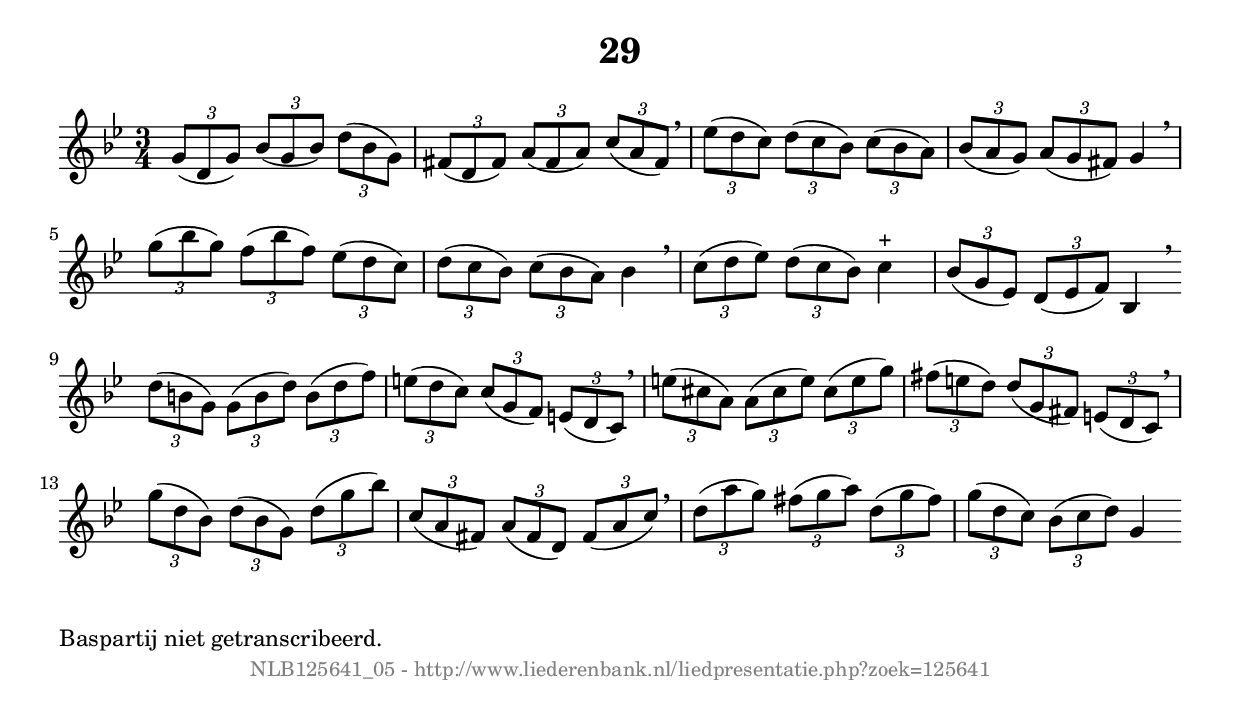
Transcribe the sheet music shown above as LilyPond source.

%
% produced by wce2krn 1.64 (7 June 2014)
%
\version"2.16"
#(append! paper-alist '(("long" . (cons (* 210 mm) (* 2000 mm)))))
#(set-default-paper-size "long")
sb = {\breathe}
mBreak = {\breathe }
bBreak = {\breathe }
x = {\once\override NoteHead #'style = #'cross }
gl=\glissando
itime={\override Staff.TimeSignature #'stencil = ##f }
ficta = {\once\set suggestAccidentals = ##t}
fine = {\once\override Score.RehearsalMark #'self-alignment-X = #1 \mark \markup {\italic{Fine}}}
dc = {\once\override Score.RehearsalMark #'self-alignment-X = #1 \mark \markup {\italic{D.C.}}}
dcf = {\once\override Score.RehearsalMark #'self-alignment-X = #1 \mark \markup {\italic{D.C. al Fine}}}
dcc = {\once\override Score.RehearsalMark #'self-alignment-X = #1 \mark \markup {\italic{D.C. al Coda}}}
ds = {\once\override Score.RehearsalMark #'self-alignment-X = #1 \mark \markup {\italic{D.S.}}}
dsf = {\once\override Score.RehearsalMark #'self-alignment-X = #1 \mark \markup {\italic{D.S. al Fine}}}
dsc = {\once\override Score.RehearsalMark #'self-alignment-X = #1 \mark \markup {\italic{D.S. al Coda}}}
pv = {\set Score.repeatCommands = #'((volta "1"))}
sv = {\set Score.repeatCommands = #'((volta "2"))}
tv = {\set Score.repeatCommands = #'((volta "3"))}
qv = {\set Score.repeatCommands = #'((volta "4"))}
xv = {\set Score.repeatCommands = #'((volta #f))}
\header{ tagline = ""
title = "29"
}
\score {{
\key g \minor
\relative g'
{
\set melismaBusyProperties = #'()
\time 3/4
\tempo 4=120
\override Score.MetronomeMark #'transparent = ##t
\override Score.RehearsalMark #'break-visibility = #(vector #t #t #f)
\times 2/3 {g8( d g)} \times 2/3 {bes( g bes)} \times 2/3 {d( bes g)} \times 2/3 {fis( d fis)} \times 2/3 {a( fis a)} \times 2/3 {c( a fis)} \sb \times 2/3 {es'( d c)} \times 2/3 {d( c bes)} \times 2/3 {c( bes a)} \times 2/3 {bes( a g)} \times 2/3 {a( g fis)} g4 \mBreak \bar "|"
\times 2/3 {g'8( bes g)} \times 2/3 {f( bes f)} \times 2/3 {es( d c)} \times 2/3 {d( c bes)} \times 2/3 {c( bes a)} bes4 \sb \times 2/3 {c8( d es)} \times 2/3 {d( c bes)} c4^"+" \times 2/3 {bes8( g es)} \times 2/3 {d( es f)} bes,4 \bar ":|:" \bBreak
\times 2/3 {d'8( b g)} \times 2/3 {g( b d)} \times 2/3 {b( d f)} \times 2/3 {e( d c)} \times 2/3 {c( g f)} \times 2/3 {e( d c)} \sb \times 2/3 {e'( cis a)} \times 2/3 {a( cis e)} \times 2/3 {cis( e g)} \times 2/3 {fis( e d)} \times 2/3 {d( g, fis)} \times 2/3 {e( d c)} \mBreak \bar "|"
\times 2/3 {g''8( d bes)} \times 2/3 {d( bes g)} \times 2/3 {d'( g bes)} \times 2/3 {c,( a fis)} \times 2/3 {a( fis d)} \times 2/3 {fis( a c)} \sb \times 2/3 {d( a' g)} \times 2/3 {fis( g a)} \times 2/3 {d,( g fis)} \times 2/3 {g( d c)} \times 2/3 {bes( c d)} g,4 \bar ":|:"
 }}
 \midi { }
 \layout {
            indent = 0.0\cm
}
}
\markup { \wordwrap-string #" 
Baspartij niet getranscribeerd.
"}
\markup { \vspace #0 } \markup { \with-color #grey \fill-line { \center-column { \smaller "NLB125641_05 - http://www.liederenbank.nl/liedpresentatie.php?zoek=125641" } } }
